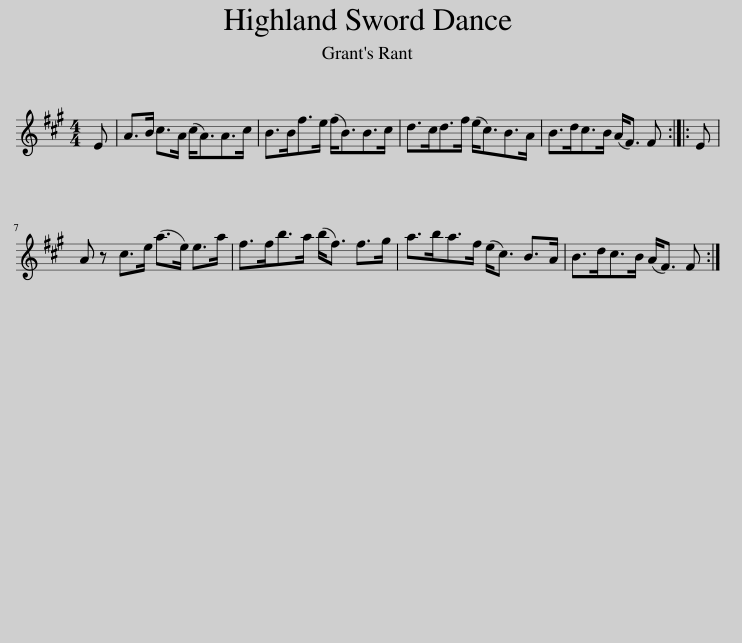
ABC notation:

X:1
L:1/8
M:4/4
I:linebreak $
K:A
V:1 treble
V:1
 E | A>B c>A (c<A)A>c | B>Bf>e (f<B)B>c | d>cd>f (e<c)B>A | B>dc>B (A<F) F :: %5
 E |$ A z c>e (a>e) e>a | f>fb>a (b<f) f>g | a>ba>f (e<c) B>A | B>dc>B (A<F) F :| %10
